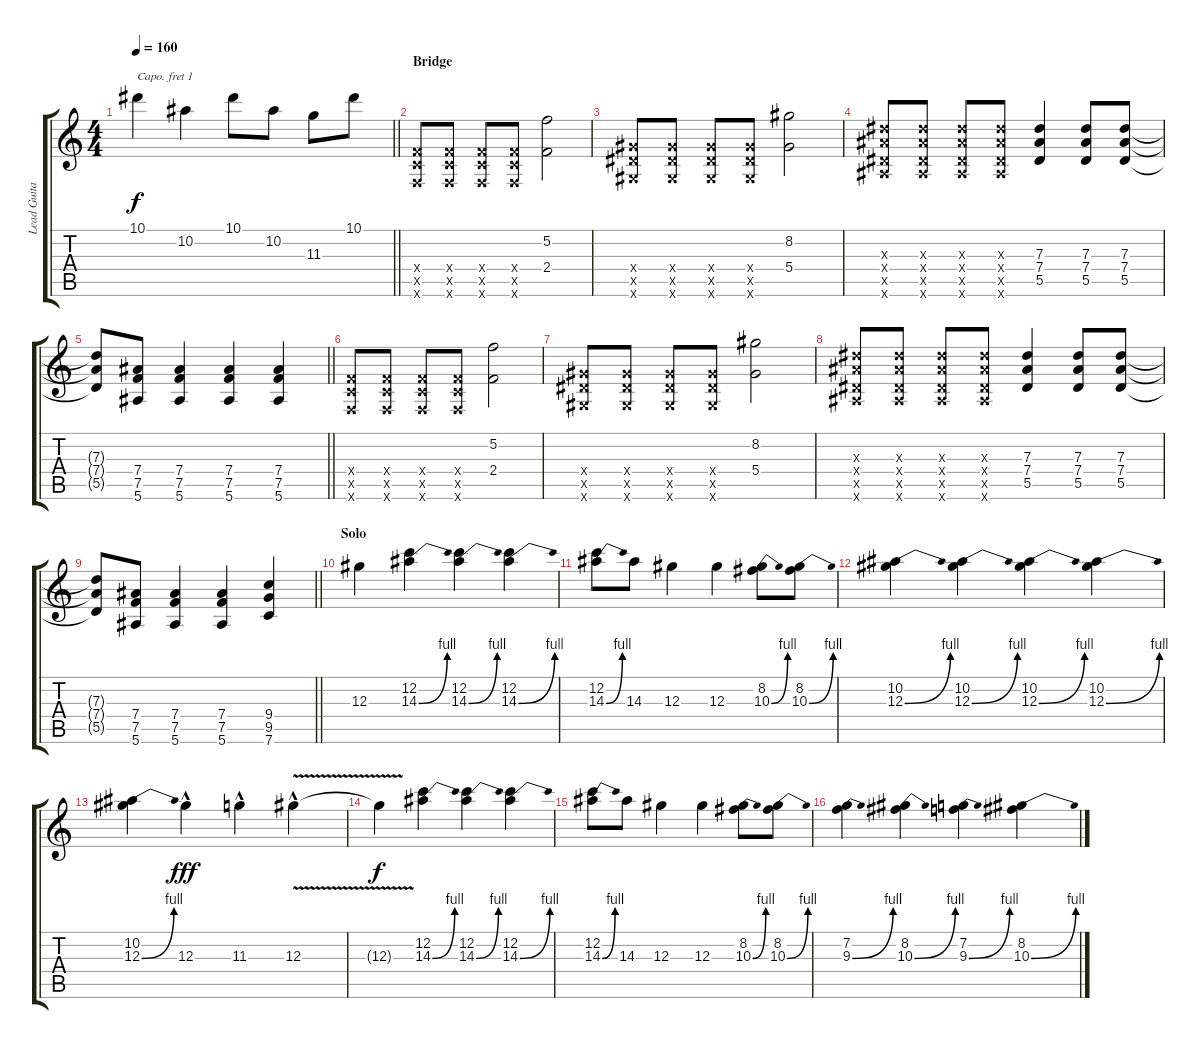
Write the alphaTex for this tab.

\track ("Lead Guitar" "Lead Guita") {instrument electricguitarjazz}
\staff {score tabs}
\capo 1
\tuning (E4 B3 G3 D3 A2 E2) {hide}
\ts (4 4)
\tempo 160
\clef g2
\barLineRight lightlight
\ks c
10.1.4{dy f} 10.2.4 10.1.8 10.2.8 11.3.8 10.1.8 |
\section ("" "Bridge")
(2.4{x} 2.5{x} 0.6{x}).8 (2.4{x} 2.5{x} 0.6{x}).8 (2.4{x} 2.5{x} 0.6{x}).8 (2.4{x} 2.5{x} 0.6{x}).8 (5.2 2.4).2 |
(5.4{x} 5.5{x} 3.6{x}).8 (5.4{x} 5.5{x} 3.6{x}).8 (5.4{x} 5.5{x} 3.6{x}).8 (5.4{x} 5.5{x} 3.6{x}).8 (8.2 5.4).2 |
(7.3{x} 7.4{x} 5.5{x} 5.6{x}).8 (7.3{x} 7.4{x} 5.5{x} 5.6{x}).8 (7.3{x} 7.4{x} 5.5{x} 5.6{x}).8 (7.3{x} 7.4{x} 5.5{x} 5.6{x}).8 (7.3 7.4 5.5).4 (7.3 7.4 5.5).8 (7.3 7.4 5.5).8 |
\barLineRight lightlight
(7.3{t} 7.4{t} 5.5{t}).8 (7.4 7.5 5.6).8 (7.4 7.5 5.6).4 (7.4 7.5 5.6).4 (7.4 7.5 5.6).4 |
(2.4{x} 2.5{x} 0.6{x}).8 (2.4{x} 2.5{x} 0.6{x}).8 (2.4{x} 2.5{x} 0.6{x}).8 (2.4{x} 2.5{x} 0.6{x}).8 (5.2 2.4).2 |
(5.4{x} 5.5{x} 3.6{x}).8 (5.4{x} 5.5{x} 3.6{x}).8 (5.4{x} 5.5{x} 3.6{x}).8 (5.4{x} 5.5{x} 3.6{x}).8 (8.2 5.4).2 |
(7.3{x} 7.4{x} 5.5{x} 5.6{x}).8 (7.3{x} 7.4{x} 5.5{x} 5.6{x}).8 (7.3{x} 7.4{x} 5.5{x} 5.6{x}).8 (7.3{x} 7.4{x} 5.5{x} 5.6{x}).8 (7.3 7.4 5.5).4 (7.3 7.4 5.5).8 (7.3 7.4 5.5).8 |
\barLineRight lightlight
(7.3{t} 7.4{t} 5.5{t}).8 (7.4 7.5 5.6).8 (7.4 7.5 5.6).4 (7.4 7.5 5.6).4 (9.4 9.5 7.6).4 |
\section ("" "Solo")
12.3.4{volume 13} (12.2 14.3{be (bend 0 0 60 4)}).4 (12.2 14.3{be (bend 0 0 60 4)}).4 (12.2 14.3{be (bend 0 0 60 4)}).4 |
(12.2 14.3{be (bend 0 0 60 4)}).8 14.3.8 12.3.4 12.3.4 (8.2 10.3{be (bend 0 0 60 4)}).8 (8.2 10.3{be (bend 0 0 60 4)}).8 |
(10.2 12.3{be (bend 0 0 60 4)}).4 (10.2 12.3{be (bend 0 0 60 4)}).4 (10.2 12.3{be (bend 0 0 60 4)}).4 (10.2 12.3{be (bend 0 0 60 4)}).4 |
(10.2 12.3{be (bend 0 0 60 4)}).4 12.3{hac}.4{dy fff} 11.3{hac}.4 12.3{v hac}.4 |
12.3{t}.4{dy f} (12.2 14.3{be (bend 0 0 60 4)}).4 (12.2 14.3{be (bend 0 0 60 4)}).4 (12.2 14.3{be (bend 0 0 60 4)}).4 |
(12.2 14.3{be (bend 0 0 60 4)}).8 14.3.8 12.3.4 12.3.4 (8.2 10.3{be (bend 0 0 60 4)}).8 (8.2 10.3{be (bend 0 0 60 4)}).8 |
(7.2 9.3{be (bend 0 0 60 4)}).4 (8.2 10.3{be (bend 0 0 60 4)}).4 (7.2 9.3{be (bend 0 0 60 4)}).4 (8.2 10.3{be (bend 0 0 60 4)}).4
